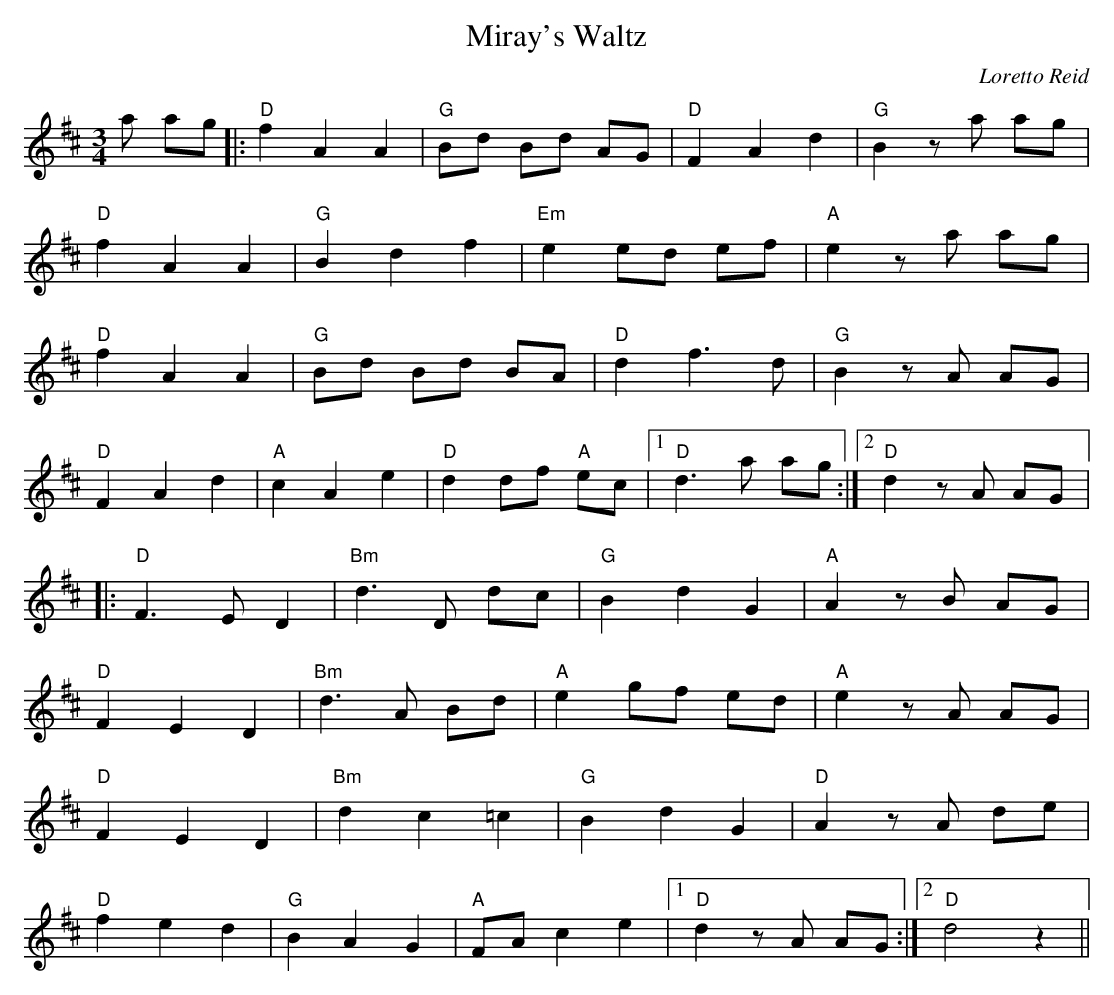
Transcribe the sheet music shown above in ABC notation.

X:1
T:Miray's Waltz
M:3/4
L:1/8
C:Loretto Reid
K:D
a ag|:"D"f2 A2 A2|"G"Bd Bd AG|"D"F2 A2 d2|"G"B2 z a ag|
"D"f2 A2 A2|"G"B2 d2 f2|"Em"e2 ed ef|"A"e2 z a ag|
"D"f2 A2 A2|"G"Bd Bd BA|"D"d2 f3 d| "G"B2 z A AG|
"D"F2 A2 d2|"A"c2 A2 e2|"D"d2 df "A" ec|1 "D"d3 a ag:|2 "D" d2 z A AG|:
"D" F3 E D2|"Bm"d3 D dc|"G"B2 d2 G2|"A"A2 z B AG|
"D"F2 E2 D2|"Bm"d3 A Bd|"A"e2 gf ed|"A"e2 z A AG|
"D"F2 E2 D2|"Bm"d2 c2 =c2|"G"B2 d2 G2|"D"A2 z A de|
"D" f2 e2 d2|"G"B2 A2 G2|"A" FA c2 e2|1 "D" d2 z A AG:|2"D" d4 z2||
